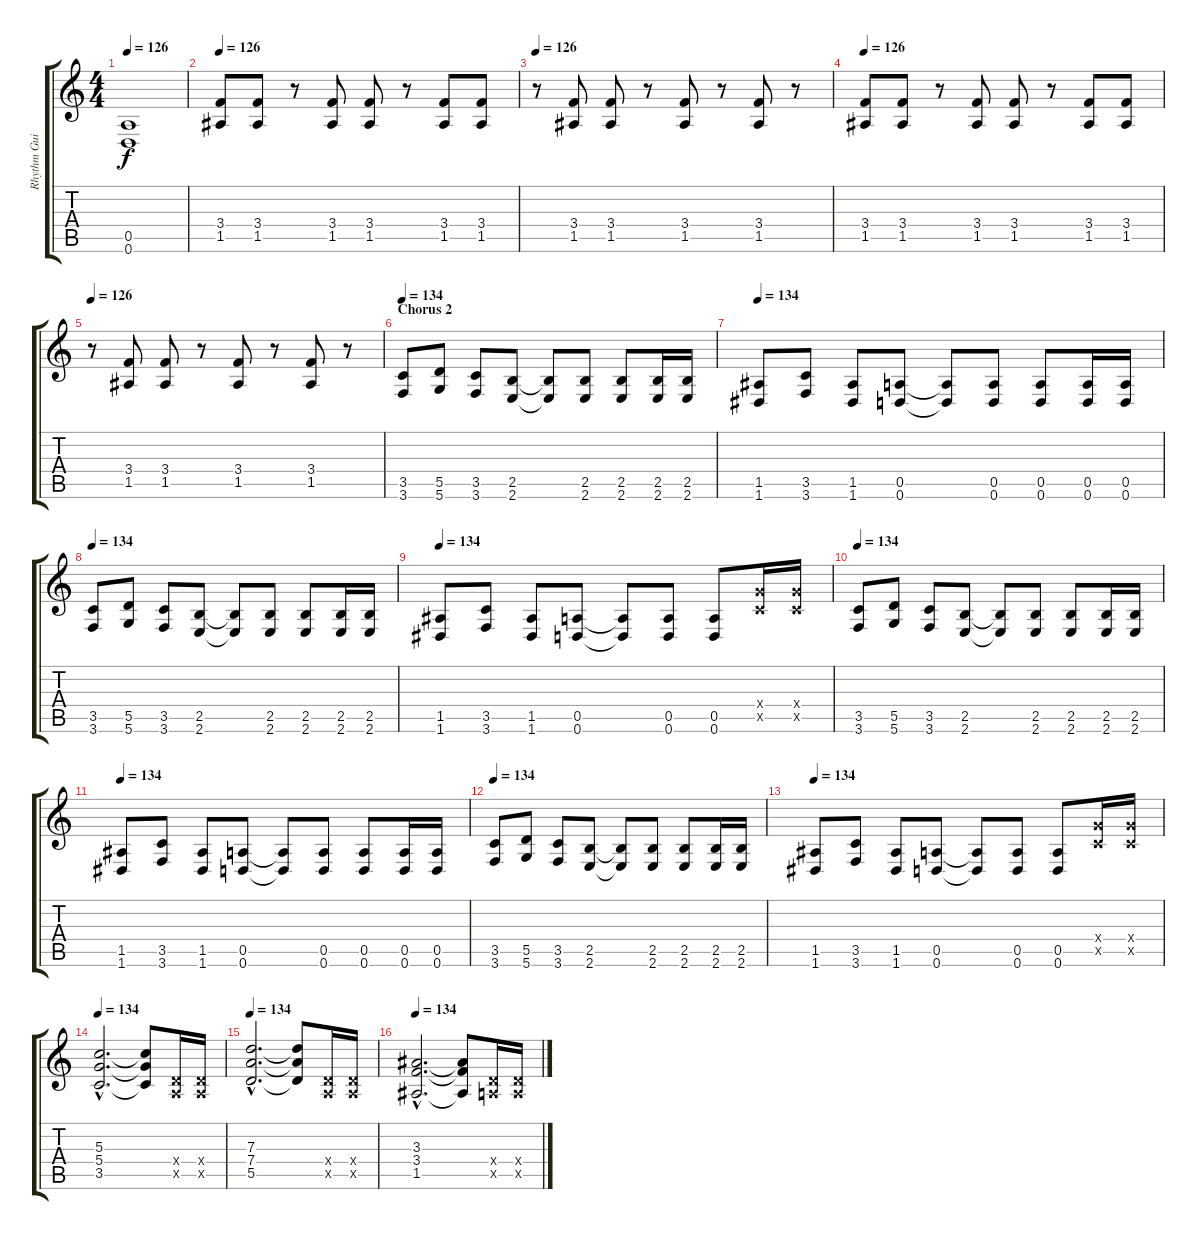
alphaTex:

\track ("Rhythm Guitar 2" "Rhythm Gui") {instrument overdrivenguitar}
\staff {score tabs}
\tuning (E4 B3 G3 D3 A2 D2) {hide}
\ts (4 4)
\tempo 126
\clef g2
\ks c
(0.5{t} 0.6{t}).1{dy f} |
\tempo 126
(3.4 1.5).8 (3.4 1.5).8 r.8 (3.4 1.5).8 (3.4 1.5).8 r.8 (3.4 1.5).8 (3.4 1.5).8 |
\tempo 126
r.8 (3.4 1.5).8 (3.4 1.5).8 r.8 (3.4 1.5).8 r.8 (3.4 1.5).8 r.8 |
\tempo 126
(3.4 1.5).8 (3.4 1.5).8 r.8 (3.4 1.5).8 (3.4 1.5).8 r.8 (3.4 1.5).8 (3.4 1.5).8 |
\tempo 126
r.8 (3.4 1.5).8 (3.4 1.5).8 r.8 (3.4 1.5).8 r.8 (3.4 1.5).8 r.8 |
\section ("" "Chorus 2")
\tempo 134
(3.5 3.6).8 (5.5 5.6).8 (3.5 3.6).8 (2.5 2.6).8 (2.5{t} 2.6{t}).8 (2.5 2.6).8 (2.5 2.6).8 (2.5 2.6).16 (2.5 2.6).16 |
\tempo 134
(1.5 1.6).8 (3.5 3.6).8 (1.5 1.6).8 (0.5 0.6).8 (0.5{t} 0.6{t}).8 (0.5 0.6).8 (0.5 0.6).8 (0.5 0.6).16 (0.5 0.6).16 |
\tempo 134
(3.5 3.6).8 (5.5 5.6).8 (3.5 3.6).8 (2.5 2.6).8 (2.5{t} 2.6{t}).8 (2.5 2.6).8 (2.5 2.6).8 (2.5 2.6).16 (2.5 2.6).16 |
\tempo 134
(1.5 1.6).8 (3.5 3.6).8 (1.5 1.6).8 (0.5 0.6).8 (0.5{t} 0.6{t}).8 (0.5 0.6).8 (0.5 0.6).8 (5.4{x} 3.5{x}).16 (5.4{x} 3.5{x}).16 |
\tempo 134
(3.5 3.6).8 (5.5 5.6).8 (3.5 3.6).8 (2.5 2.6).8 (2.5{t} 2.6{t}).8 (2.5 2.6).8 (2.5 2.6).8 (2.5 2.6).16 (2.5 2.6).16 |
\tempo 134
(1.5 1.6).8 (3.5 3.6).8 (1.5 1.6).8 (0.5 0.6).8 (0.5{t} 0.6{t}).8 (0.5 0.6).8 (0.5 0.6).8 (0.5 0.6).16 (0.5 0.6).16 |
\tempo 134
(3.5 3.6).8 (5.5 5.6).8 (3.5 3.6).8 (2.5 2.6).8 (2.5{t} 2.6{t}).8 (2.5 2.6).8 (2.5 2.6).8 (2.5 2.6).16 (2.5 2.6).16 |
\tempo 134
(1.5 1.6).8 (3.5 3.6).8 (1.5 1.6).8 (0.5 0.6).8 (0.5{t} 0.6{t}).8 (0.5 0.6).8 (0.5 0.6).8 (5.4{x} 3.5{x}).16 (5.4{x} 3.5{x}).16 |
\tempo 134
(5.3{hac} 5.4{hac} 3.5{hac}).2{d} (5.3{t} 5.4{t} 3.5{t}).8 (0.4{x} 0.5{x}).16 (0.4{x} 0.5{x}).16 |
\tempo 134
(7.3{hac} 7.4{hac} 5.5{hac}).2{d} (7.3{t} 7.4{t} 5.5{t}).8 (0.4{x} 0.5{x}).16 (0.4{x} 0.5{x}).16 |
\tempo 134
(3.3{hac} 3.4{hac} 1.5{hac}).2{d} (3.3{t} 3.4{t} 1.5{t}).8 (0.4{x} 0.5{x}).16 (0.4{x} 0.5{x}).16
